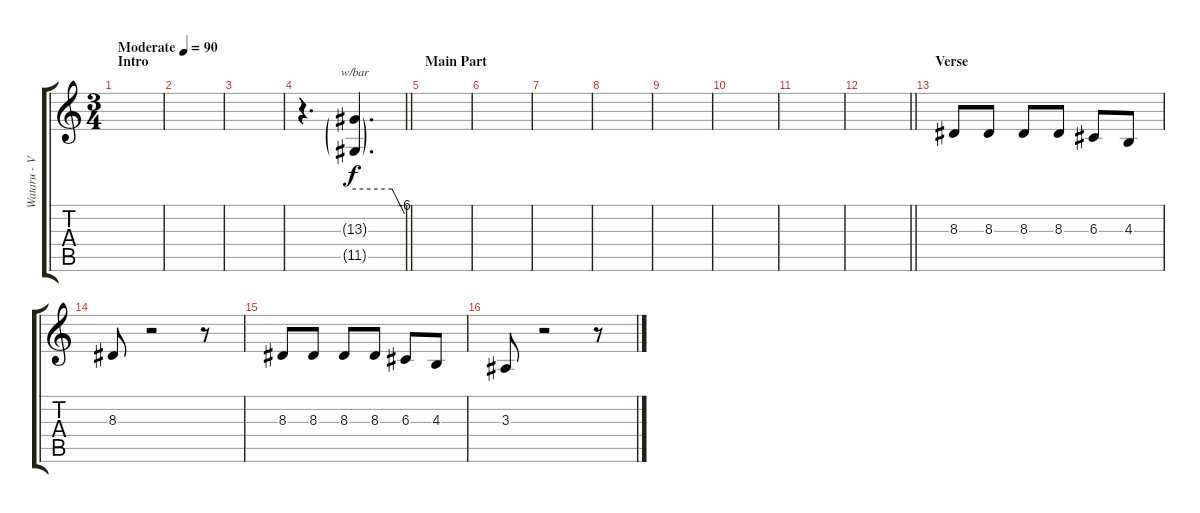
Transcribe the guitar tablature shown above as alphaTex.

\track ("Wataru - Vocals" "Wataru - V") {mute instrument lead6voice}
\staff {score tabs}
\tuning (E4 B3 G3 D3 A2 E2) {hide}
\ts (3 4)
\section ("" "Intro")
\tempo (90 "Moderate")
\clef g2
\ks c
|
|
|
\barLineRight lightlight
r.4{d} (13.3{g} 11.5{g}).4{d tbe (custom default 0 0 45 0 60 -24)} |
\section ("" "Main Part")
|
|
|
|
|
|
|
\barLineRight lightlight
|
\section ("" "Verse")
8.3.8{dy f} 8.3.8 8.3.8 8.3.8 6.3.8 4.3.8 |
8.3.8 r.2 r.8 |
8.3.8 8.3.8 8.3.8 8.3.8 6.3.8 4.3.8 |
3.3.8 r.2 r.8
